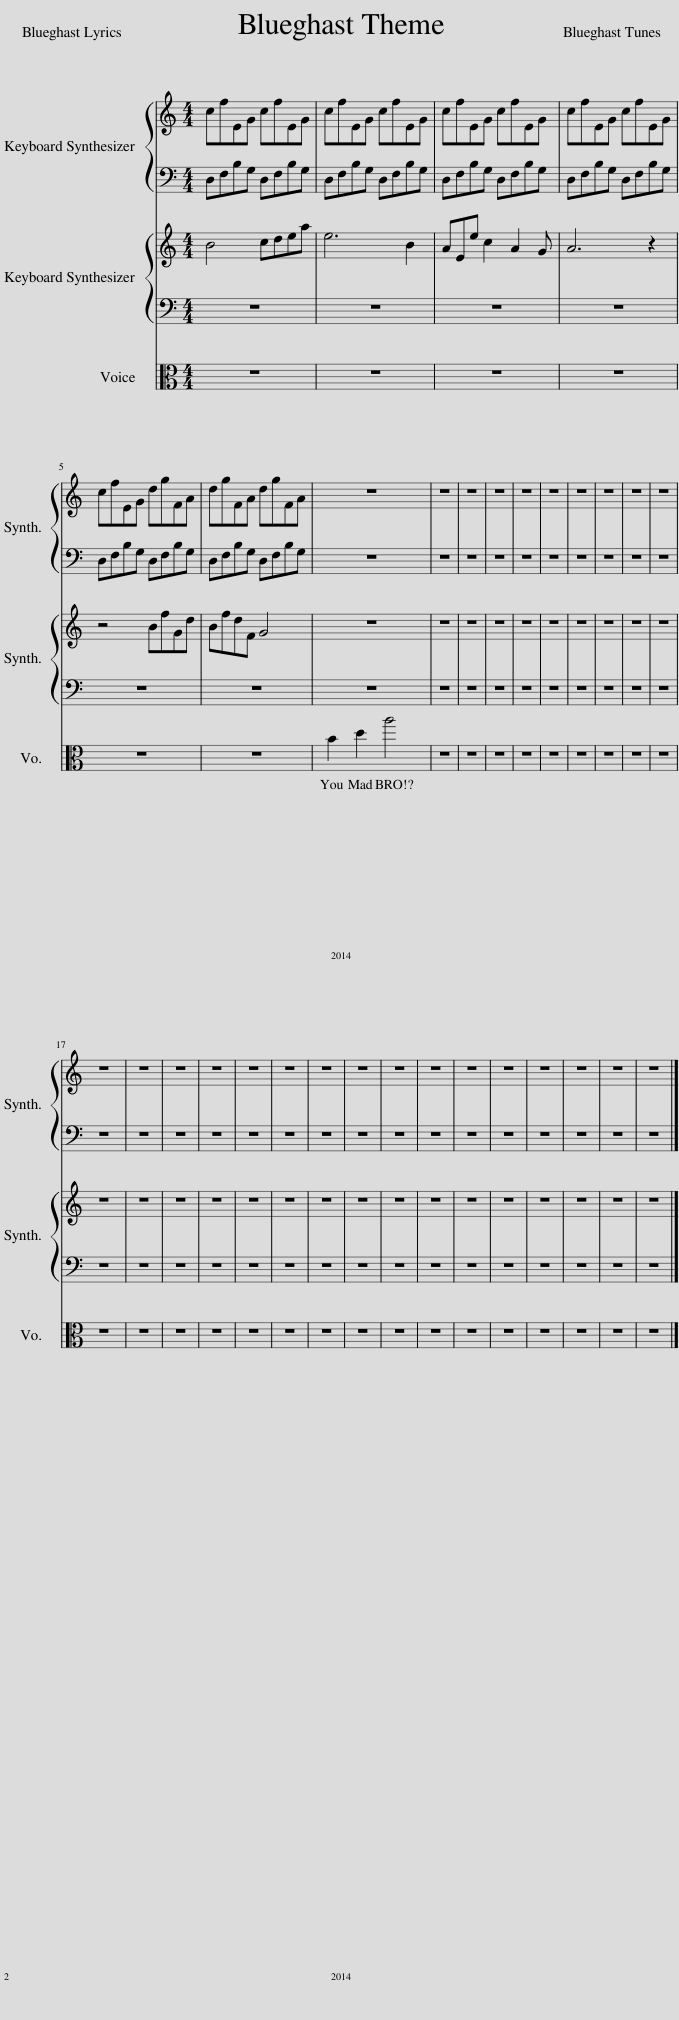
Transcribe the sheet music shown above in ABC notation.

X:1
%%score { 1 | 2 } 3 4
L:1/8
M:4/4
I:linebreak $
K:C
V:1 treble
V:2 bass
V:3 treble
V:4 alto
V:1
 cfEG cfEG | cfEG cfEG | cfEG cfEG | cfEG cfEG |$ cfEG dgFA | %5
 dgFA dgFA | z8 | z8 | z8 | z8 | %10
 z8 | z8 | z8 | z8 | z8 | %15
 z8 |$ z8 | z8 | z8 | z8 | %20
 z8 | z8 | z8 | z8 | z8 | %25
 z8 | z8 | z8 | z8 | z8 | %30
 z8 | z8 |] %32
V:2
 D,F,B,G, D,F,B,G, | D,F,B,G, D,F,B,G, | D,F,B,G, D,F,B,G, | D,F,B,G, D,F,B,G, |$ D,F,B,G, D,F,B,G, | %5
 D,F,B,G, D,F,B,G, | z8 | z8 | z8 | z8 | %10
 z8 | z8 | z8 | z8 | z8 | %15
 z8 |$ z8 | z8 | z8 | z8 | %20
 z8 | z8 | z8 | z8 | z8 | %25
 z8 | z8 | z8 | z8 | z8 | %30
 z8 | z8 |] %32
V:3
 B4 cdea | e6 B2 | AEe c2 A2 G | A6 z2 |$ z4 BfGd | %5
 BfdF G4 | z8 | z8 | z8 | z8 | %10
 z8 | z8 | z8 | z8 | z8 | %15
 z8 |$ z8 | z8 | z8 | z8 | %20
 z8 | z8 | z8 | z8 | z8 | %25
 z8 | z8 | z8 | z8 | z8 | %30
 z8 | z8 |] %32
V:4
 z8 | z8 | z8 | z8 |$ z8 | %5
 z8 | B2 d2 a4 | z8 | z8 | z8 | %10
 z8 | z8 | z8 | z8 | z8 | %15
 z8 |$ z8 | z8 | z8 | z8 | %20
 z8 | z8 | z8 | z8 | z8 | %25
 z8 | z8 | z8 | z8 | z8 | %30
 z8 | z8 |] %32
